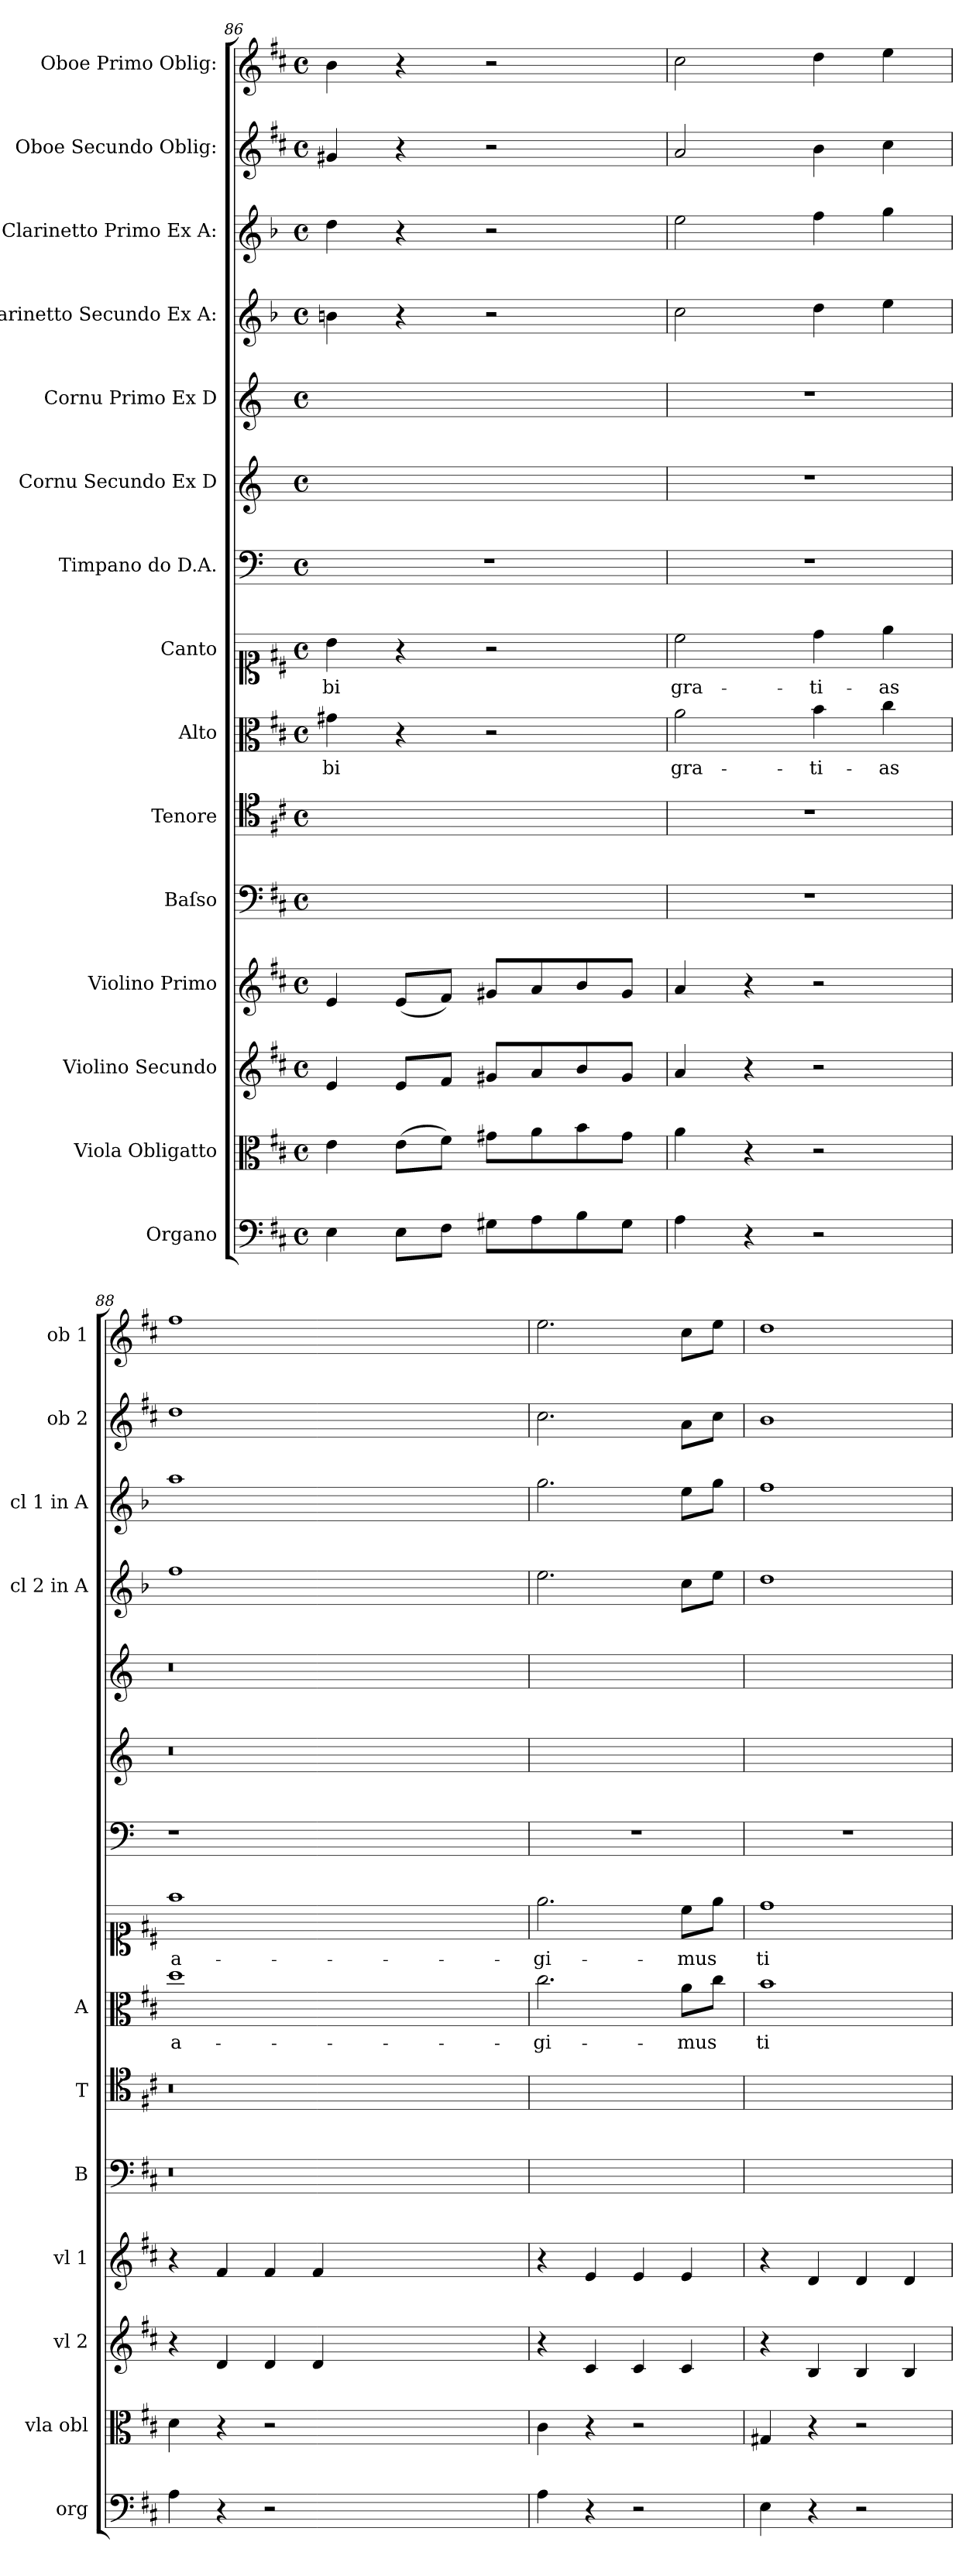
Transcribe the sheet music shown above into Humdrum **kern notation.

**kern	**dynam	**kern	**dynam	**kern	**dynam	**kern	**dynam	**kern	**kern	**kern	**text	**kern	**text	**kern	**kern	**kern	**kern	**kern	**kern	**kern
*part15	*part15	*part14	*part14	*part13	*part13	*part12	*part12	*part11	*part10	*part9	*part9	*part8	*part8	*part7	*part6	*part5	*part4	*part3	*part2	*part1
*staff15	*staff15	*staff14	*staff14	*staff13	*staff13	*staff12	*staff12	*staff11	*staff10	*staff9	*staff9	*staff8	*staff8	*staff7	*staff6	*staff5	*staff4	*staff3	*staff2	*staff1
*I"Organo	*	*I"Viola Obligatto	*	*I"Violino Secundo	*	*I"Violino Primo	*	*I"Baſso	*I"Tenore	*I"Alto	*	*I"Canto	*	*I"Timpano do D.A.	*I"Cornu Secundo Ex D	*I"Cornu Primo Ex D	*I"Clarinetto Secundo Ex A:	*I"Clarinetto Primo Ex A:	*I"Oboe Secundo Oblig:	*I"Oboe Primo Oblig:
*I'org	*	*I'vla obl	*	*I'vl 2	*	*I'vl 1	*	*I'B	*I'T	*I'A	*	*	*	*	*	*	*I'cl 2 in A	*I'cl 1 in A	*I'ob 2	*I'ob 1
*clefF4	*	*clefC3	*	*clefG2	*	*clefG2	*	*clefF4	*clefC4	*clefC3	*	*clefC1	*	*clefF4	*clefG2	*clefG2	*clefG2	*clefG2	*clefG2	*clefG2
*	*	*	*	*	*	*	*	*	*	*	*	*	*	*	*ITrd6c10	*ITrd6c10	*ITrd2c3	*ITrd2c3	*	*
*k[f#c#]	*	*k[f#c#]	*	*k[f#c#]	*	*k[f#c#]	*	*k[f#c#]	*k[f#c#]	*k[f#c#]	*	*k[f#c#]	*	*k[]	*k[f#c#]	*k[f#c#]	*k[f#c#]	*k[f#c#]	*k[f#c#]	*k[f#c#]
*D:	*	*D:	*	*D:	*	*D:	*	*D:	*D:	*D:	*	*D:	*	*	*D:	*D:	*D:	*D:	*D:	*D:
*M4/4	*	*M4/4	*	*M4/4	*	*M4/4	*	*M4/4	*M4/4	*M4/4	*	*M4/4	*	*M4/4	*M4/4	*M4/4	*M4/4	*M4/4	*M4/4	*M4/4
*met(c)	*	*met(c)	*	*met(c)	*	*met(c)	*	*met(c)	*met(c)	*met(c)	*	*met(c)	*	*met(c)	*met(c)	*met(c)	*met(c)	*met(c)	*met(c)	*met(c)
=86	=86	=86	=86	=86	=86	=86	=86	=86	=86	=86	=86	=86	=86	=86	=86	=86	=86	=86	=86	=86
!	!LO:DY:a	!	!LO:DY:a	!	!	!	!	!	!	!	!	!	!	!	!	!	!	!	!	!
4E\	f&colon;	4e\	f&colon;	4e/	.	4e/	.	1ryy	1ryy	4g#X\	-bi	4b\	-bi	1r	1ryy	1ryy	4g#X\	4b\	4g#X/	4b\
!	!	!	!	!	!LO:DY:a	!	!LO:DY:a	!	!	!	!	!	!	!	!	!	!	!	!	!
8E\L	.	(8e\L	.	8e/L	for&colon;	(8e/L	f&colon;	.	.	4r	.	4r	.	.	.	.	4r	4r	4r	4r
8F#\J	.	8f#\J)	.	8f#/J	.	8f#/J)	.	.	.	.	.	.	.	.	.	.	.	.	.	.
8G#X\L	.	8g#X\L	.	8g#X/L	.	8g#X/L	.	.	.	2r	.	2r	.	.	.	.	2r	2r	2r	2r
8A\	.	8a\	.	8a/	.	8a/	.	.	.	.	.	.	.	.	.	.	.	.	.	.
8B\	.	8b\	.	8b/	.	8b/	.	.	.	.	.	.	.	.	.	.	.	.	.	.
8G#\J	.	8g#\J	.	8g#/J	.	8g#/J	.	.	.	.	.	.	.	.	.	.	.	.	.	.
=87	=87	=87	=87	=87	=87	=87	=87	=87	=87	=87	=87	=87	=87	=87	=87	=87	=87	=87	=87	=87
4A\	.	4a\	.	4a/	.	4a/	.	1r	1r	2a\	gra-	2cc#\	gra-	1r	1r	1r	2a\	2cc#\	2a/	2cc#\
4r	.	4r	.	4r	.	4r	.	.	.	.	.	.	.	.	.	.	.	.	.	.
2r	.	2r	.	2r	.	2r	.	.	.	4b\	-ti-	4dd\	-ti-	.	.	.	4b\	4dd\	4b\	4dd\
.	.	.	.	.	.	.	.	.	.	4cc#\	-as	4ee\	-as	.	.	.	4cc#\	4ee\	4cc#\	4ee\
=88	=88	=88	=88	=88	=88	=88	=88	=88	=88	=88	=88	=88	=88	=88	=88	=88	=88	=88	=88	=88
!	!LO:DY:a:rj	!	!LO:DY:a	!	!LO:DY:a	!	!	!	!	!	!	!	!	!	!	!	!	!	!	!
4A\	pio&colon;	4d\	p&colon;	4r	p&colon;	4r	.	0.r	0.r	1dd	a-	1ff#	a-	1r	0.r	0.r	1dd	1ff#	1dd	1ff#
!	!	!	!	!	!	!	!LO:DY:a	!	!	!	!	!	!	!	!	!	!	!	!	!
4r	.	4r	.	4d/	.	4f#/	p&colon;	.	.	.	.	.	.	.	.	.	.	.	.	.
2r	.	2r	.	4d/	.	4f#/	.	.	.	.	.	.	.	.	.	.	.	.	.	.
.	.	.	.	4d/	.	4f#/	.	.	.	.	.	.	.	.	.	.	.	.	.	.
0ryy	.	0ryy	.	0ryy	.	0ryy	.	.	.	0ryy	.	0ryy	.	0ryy	.	.	0ryy	0ryy	0ryy	0ryy
=89	=89	=89	=89	=89	=89	=89	=89	=89	=89	=89	=89	=89	=89	=89	=89	=89	=89	=89	=89	=89
4A\	.	4c#\	.	4r	.	4r	.	1ryy	1ryy	2.cc#\	-gi-	2.ee\	-gi-	1r	1ryy	1ryy	2.cc#\	2.ee\	2.cc#\	2.ee\
4r	.	4r	.	4c#/	.	4e/	.	.	.	.	.	.	.	.	.	.	.	.	.	.
2r	.	2r	.	4c#/	.	4e/	.	.	.	.	.	.	.	.	.	.	.	.	.	.
.	.	.	.	4c#/	.	4e/	.	.	.	8a\L	-mus	8cc#\L	-mus	.	.	.	8a\L	8cc#\L	8a\L	8cc#\L
.	.	.	.	.	.	.	.	.	.	8cc#\J	.	8ee\J	.	.	.	.	8cc#\J	8ee\J	8cc#\J	8ee\J
=90	=90	=90	=90	=90	=90	=90	=90	=90	=90	=90	=90	=90	=90	=90	=90	=90	=90	=90	=90	=90
4E\	.	4G#X/	.	4r	.	4r	.	1ryy	1ryy	1b	ti-	1dd	ti-	1r	1ryy	1ryy	1b	1dd	1b	1dd
4r	.	4r	.	4B/	.	4d/	.	.	.	.	.	.	.	.	.	.	.	.	.	.
2r	.	2r	.	4B/	.	4d/	.	.	.	.	.	.	.	.	.	.	.	.	.	.
.	.	.	.	4B/	.	4d/	.	.	.	.	.	.	.	.	.	.	.	.	.	.
=	=	=	=	=	=	=	=	=	=	=	=	=	=	=	=	=	=	=	=	=
*-	*-	*-	*-	*-	*-	*-	*-	*-	*-	*-	*-	*-	*-	*-	*-	*-	*-	*-	*-	*-
